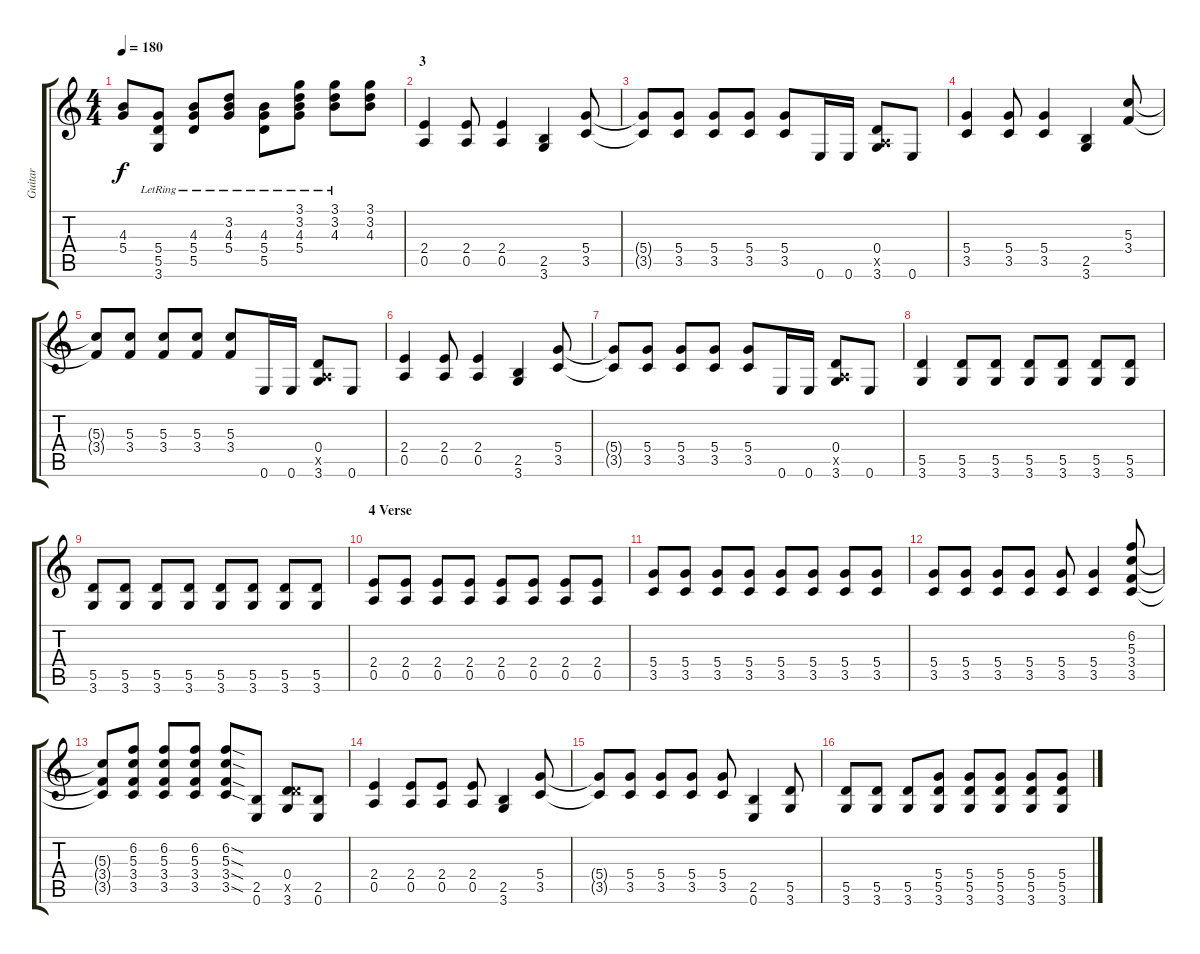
\track ("Guitar" "Guitar") {instrument electricguitarclean}
\staff {score tabs}
\tuning (E4 B3 G3 D3 A2 E2) {hide}
\ts (4 4)
\tempo 180
\clef g2
\ks c
(4.3{t} 5.4{t}).8{dy f} (5.4{lr} 5.5{lr} 3.6{lr}).8 (4.3{lr} 5.4{lr} 5.5{lr}).8 (3.2{lr} 4.3{lr} 5.4{lr}).8 (4.3{lr} 5.4{lr} 5.5{lr}).8 (3.1{lr} 3.2{lr} 4.3{lr} 5.4{lr}).8 (3.1{lr} 3.2{lr} 4.3{lr}).8 (3.1 3.2 4.3).8 |
\section ("" "3")
(2.4 0.5).4 (2.4 0.5).8 (2.4 0.5).4 (2.5 3.6).4 (5.4 3.5).8 |
(5.4{t} 3.5{t}).8 (5.4 3.5).8 (5.4 3.5).8 (5.4 3.5).8 (5.4 3.5).8 0.6.16 0.6.16 (0.4 0.5{x} 3.6).8 0.6.8 |
(5.4 3.5).4 (5.4 3.5).8 (5.4 3.5).4 (2.5 3.6).4 (5.3 3.4).8 |
(5.3{t} 3.4{t}).8 (5.3 3.4).8 (5.3 3.4).8 (5.3 3.4).8 (5.3 3.4).8 0.6.16 0.6.16 (0.4 0.5{x} 3.6).8 0.6.8 |
(2.4 0.5).4 (2.4 0.5).8 (2.4 0.5).4 (2.5 3.6).4 (5.4 3.5).8 |
(5.4{t} 3.5{t}).8 (5.4 3.5).8 (5.4 3.5).8 (5.4 3.5).8 (5.4 3.5).8 0.6.16 0.6.16 (0.4 0.5{x} 3.6).8 0.6.8 |
(5.5 3.6).4{volume 14 instrument distortionguitar} (5.5 3.6).8 (5.5 3.6).8 (5.5 3.6).8 (5.5 3.6).8 (5.5 3.6).8 (5.5 3.6).8 |
(5.5 3.6).8 (5.5 3.6).8 (5.5 3.6).8 (5.5 3.6).8 (5.5 3.6).8 (5.5 3.6).8 (5.5 3.6).8 (5.5 3.6).8 |
\section ("" "4 Verse")
(2.4 0.5).8 (2.4 0.5).8 (2.4 0.5).8 (2.4 0.5).8 (2.4 0.5).8 (2.4 0.5).8 (2.4 0.5).8 (2.4 0.5).8 |
(5.4 3.5).8 (5.4 3.5).8 (5.4 3.5).8 (5.4 3.5).8 (5.4 3.5).8 (5.4 3.5).8 (5.4 3.5).8 (5.4 3.5).8 |
(5.4 3.5).8 (5.4 3.5).8 (5.4 3.5).8 (5.4 3.5).8 (5.4 3.5).8 (5.4 3.5).4 (6.2 5.3 3.4 3.5).8 |
(5.3{t} 3.4{t} 3.5{t}).8 (6.2 5.3 3.4 3.5).8 (6.2 5.3 3.4 3.5).8 (6.2 5.3 3.4 3.5).8 (6.2{sod} 5.3{sod} 3.4{sod} 3.5{sod}).8 (2.5 0.6).8 (0.4 5.5{x} 3.6).8 (2.5 0.6).8 |
(2.4 0.5).4 (2.4 0.5).8 (2.4 0.5).8 (2.4 0.5).8 (2.5 3.6).4 (5.4 3.5).8 |
(5.4{t} 3.5{t}).8 (5.4 3.5).8 (5.4 3.5).8 (5.4 3.5).8 (5.4 3.5).8 (2.5 0.6).4 (5.5 3.6).8 |
(5.5 3.6).8 (5.5 3.6).8 (5.5 3.6).8 (5.4 5.5 3.6).8 (5.4 5.5 3.6).8 (5.4 5.5 3.6).8 (5.4 5.5 3.6).8 (5.4 5.5 3.6).8
